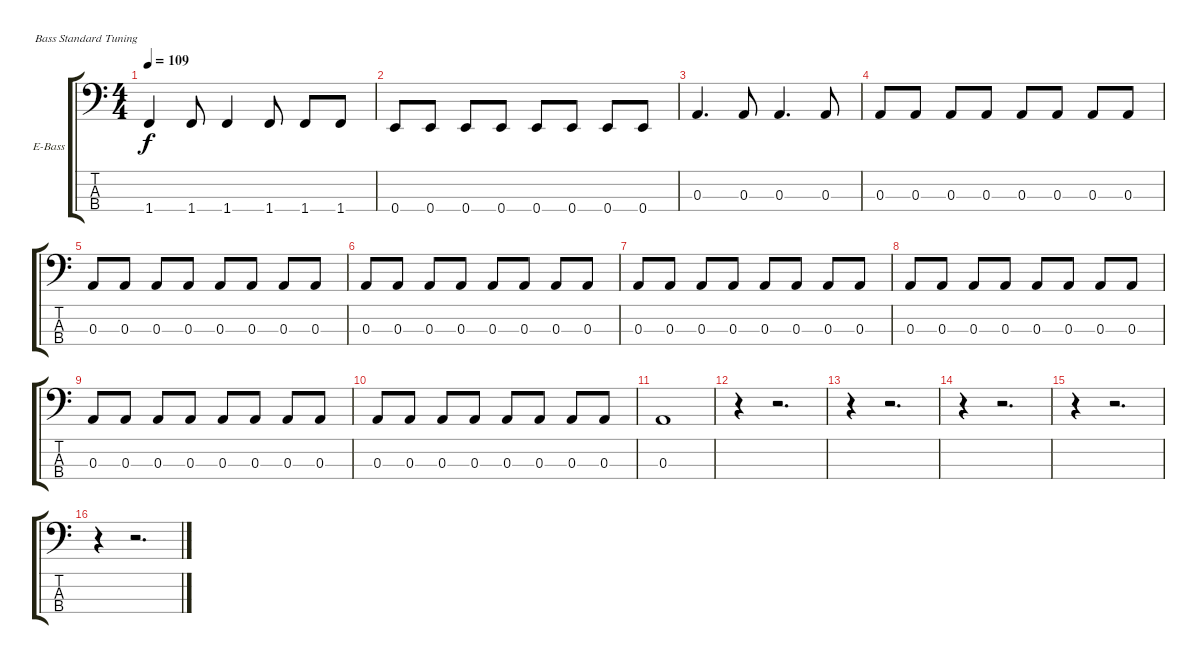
\bracketExtendMode groupsimilarinstruments
\firstSystemTrackNameOrientation horizontal
\otherSystemsTrackNameOrientation horizontal
\track ("Bass" "E-Bass") {instrument electricbassfinger}
\staff {score tabs}
\tuning (G2 D2 A1 E1)
\ts (4 4)
\tempo 109
\clef f4
\ks c
1.4.4{dy f} 1.4.8 1.4.4 1.4.8 1.4.8 1.4.8 |
0.4.8 0.4.8 0.4.8 0.4.8 0.4.8 0.4.8 0.4.8 0.4.8 |
0.3.4{d} 0.3.8 0.3.4{d} 0.3.8 |
0.3.8 0.3.8 0.3.8 0.3.8 0.3.8 0.3.8 0.3.8 0.3.8 |
0.3.8 0.3.8 0.3.8 0.3.8 0.3.8 0.3.8 0.3.8 0.3.8 |
0.3.8 0.3.8 0.3.8 0.3.8 0.3.8 0.3.8 0.3.8 0.3.8 |
0.3.8 0.3.8 0.3.8 0.3.8 0.3.8 0.3.8 0.3.8 0.3.8 |
0.3.8 0.3.8 0.3.8 0.3.8 0.3.8 0.3.8 0.3.8 0.3.8 |
0.3.8 0.3.8 0.3.8 0.3.8 0.3.8 0.3.8 0.3.8 0.3.8 |
0.3.8 0.3.8 0.3.8 0.3.8 0.3.8 0.3.8 0.3.8 0.3.8 |
0.3.1 |
r.4 r.2{d} |
r.4 r.2{d} |
r.4 r.2{d} |
r.4 r.2{d} |
r.4 r.2{d}
